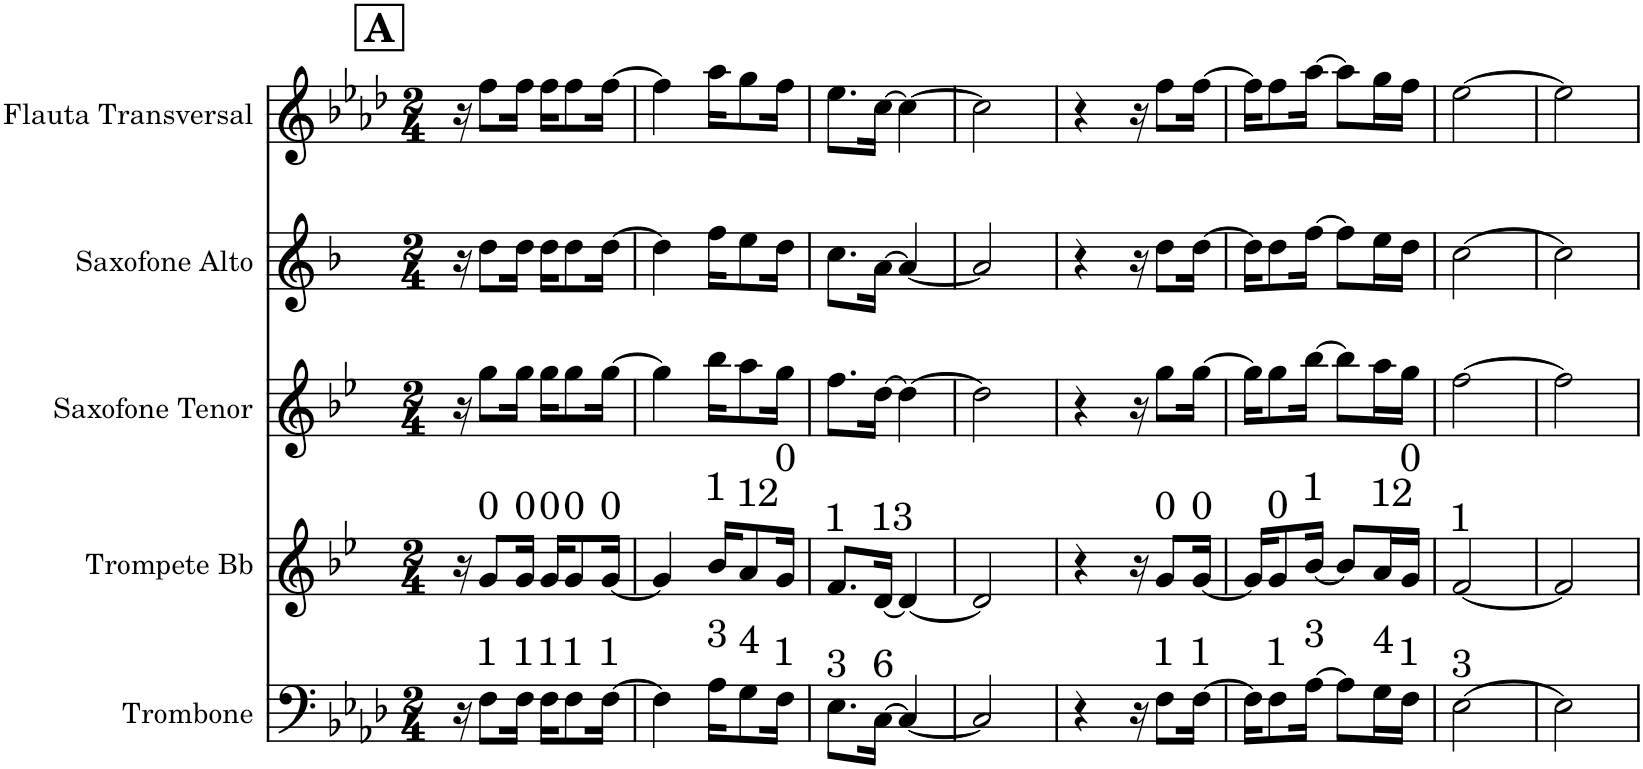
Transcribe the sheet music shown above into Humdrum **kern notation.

**kern	**kern	**kern	**kern	**kern
*part5	*part4	*part3	*part2	*part1
*staff5	*staff4	*staff3	*staff2	*staff1
*I"Trombone	*I"Trompete Bb	*I"Saxofone Tenor	*I"Saxofone Alto	*I"Flauta Transversal
*I'Tbn.	*I'Tpt. Bb	*I'Sax. Tn.	*	*I'Fl.
*clefF4	*clefG2	*clefG2	*clefG2	*clefG2
*	*Trd1c2	*Trd8c14	*Trd5c9	*
*k[b-e-a-d-]	*k[b-e-]	*k[b-e-]	*k[b-]	*k[b-e-a-d-]
*M2/4	*M2/4	*M2/4	*M2/4	*M2/4
!!LO:REH:place=s1:a:B:cj:t=A
=1	=1	=1	=1	=1
16r	16r	16r	16r	16r
!	!LO:TX:a:t=0	!	!	!
!LO:TX:a:t=1	!	!	!	!
8F\L	8g/L	8gg\L	8dd\L	8ff\L
!	!LO:TX:a:t=0	!	!	!
!LO:TX:a:t=1	!	!	!	!
16F\Jk	16g/Jk	16gg\Jk	16dd\Jk	16ff\Jk
!	!LO:TX:a:t=0	!	!	!
!LO:TX:a:t=1	!	!	!	!
16F\KL	16g/KL	16gg\KL	16dd\KL	16ff\KL
!	!LO:TX:a:t=0	!	!	!
!LO:TX:a:t=1	!	!	!	!
8F\	8g/	8gg\	8dd\	8ff\
!	!LO:TX:a:t=0	!	!	!
!LO:TX:a:t=1	!	!	!	!
[16F\Jk	[16g/Jk	[16gg\Jk	[16dd\Jk	[16ff\Jk
=2	=2	=2	=2	=2
4F\]	4g/]	4gg\]	4dd\]	4ff\]
!	!LO:TX:a:t=1	!	!	!
!LO:TX:a:t=3	!	!	!	!
16A-\KL	16b-/KL	16bb-\KL	16ff\KL	16aa-\KL
!	!LO:TX:a:t=12	!	!	!
!LO:TX:a:t=4	!	!	!	!
8G\	8a/	8aa\	8ee\	8gg\
!	!LO:TX:a:t=0	!	!	!
!LO:TX:a:t=1	!	!	!	!
16F\Jk	16g/Jk	16gg\Jk	16dd\Jk	16ff\Jk
=3	=3	=3	=3	=3
!	!LO:TX:a:t=1	!	!	!
!LO:TX:a:t=3	!	!	!	!
8.E-\L	8.f/L	8.ff\L	8.cc\L	8.ee-\L
!	!LO:TX:a:t=13	!	!	!
!LO:TX:a:t=6	!	!	!	!
[16C\Jk	[16d/Jk	[16dd\Jk	[16a\Jk	[16cc\Jk
4C/_	4d/_	4dd\_	4a/_	4cc\_
=4	=4	=4	=4	=4
2C/]	2d/]	2dd\]	2a/]	2cc\]
=5	=5	=5	=5	=5
4r	4r	4r	4r	4r
16r	16r	16r	16r	16r
!	!LO:TX:a:t=0	!	!	!
!LO:TX:a:t=1	!	!	!	!
8F\L	8g/L	8gg\L	8dd\L	8ff\L
!	!LO:TX:a:t=0	!	!	!
!LO:TX:a:t=1	!	!	!	!
[16F\Jk	[16g/Jk	[16gg\Jk	[16dd\Jk	[16ff\Jk
=6	=6	=6	=6	=6
16F\KL]	16g/KL]	16gg\KL]	16dd\KL]	16ff\KL]
!	!LO:TX:a:t=0	!	!	!
!LO:TX:a:t=1	!	!	!	!
8F\	8g/	8gg\	8dd\	8ff\
!	!LO:TX:a:t=1	!	!	!
!LO:TX:a:t=3	!	!	!	!
[16A-\Jk	[16b-/Jk	[16bb-\Jk	[16ff\Jk	[16aa-\Jk
8A-\L]	8b-/L]	8bb-\L]	8ff\L]	8aa-\L]
!	!LO:TX:a:t=12	!	!	!
!LO:TX:a:t=4	!	!	!	!
16G\L	16a/L	16aa\L	16ee\L	16gg\L
!	!LO:TX:a:t=0	!	!	!
!LO:TX:a:t=1	!	!	!	!
16F\JJ	16g/JJ	16gg\JJ	16dd\JJ	16ff\JJ
=7	=7	=7	=7	=7
!	!LO:TX:a:t=1	!	!	!
!LO:TX:a:t=3	!	!	!	!
[2E-\	[2f/	[2ff\	[2cc\	[2ee-\
=8	=8	=8	=8	=8
2E-\]	2f/]	2ff\]	2cc\]	2ee-\]
=	=	=	=	=
*-	*-	*-	*-	*-
